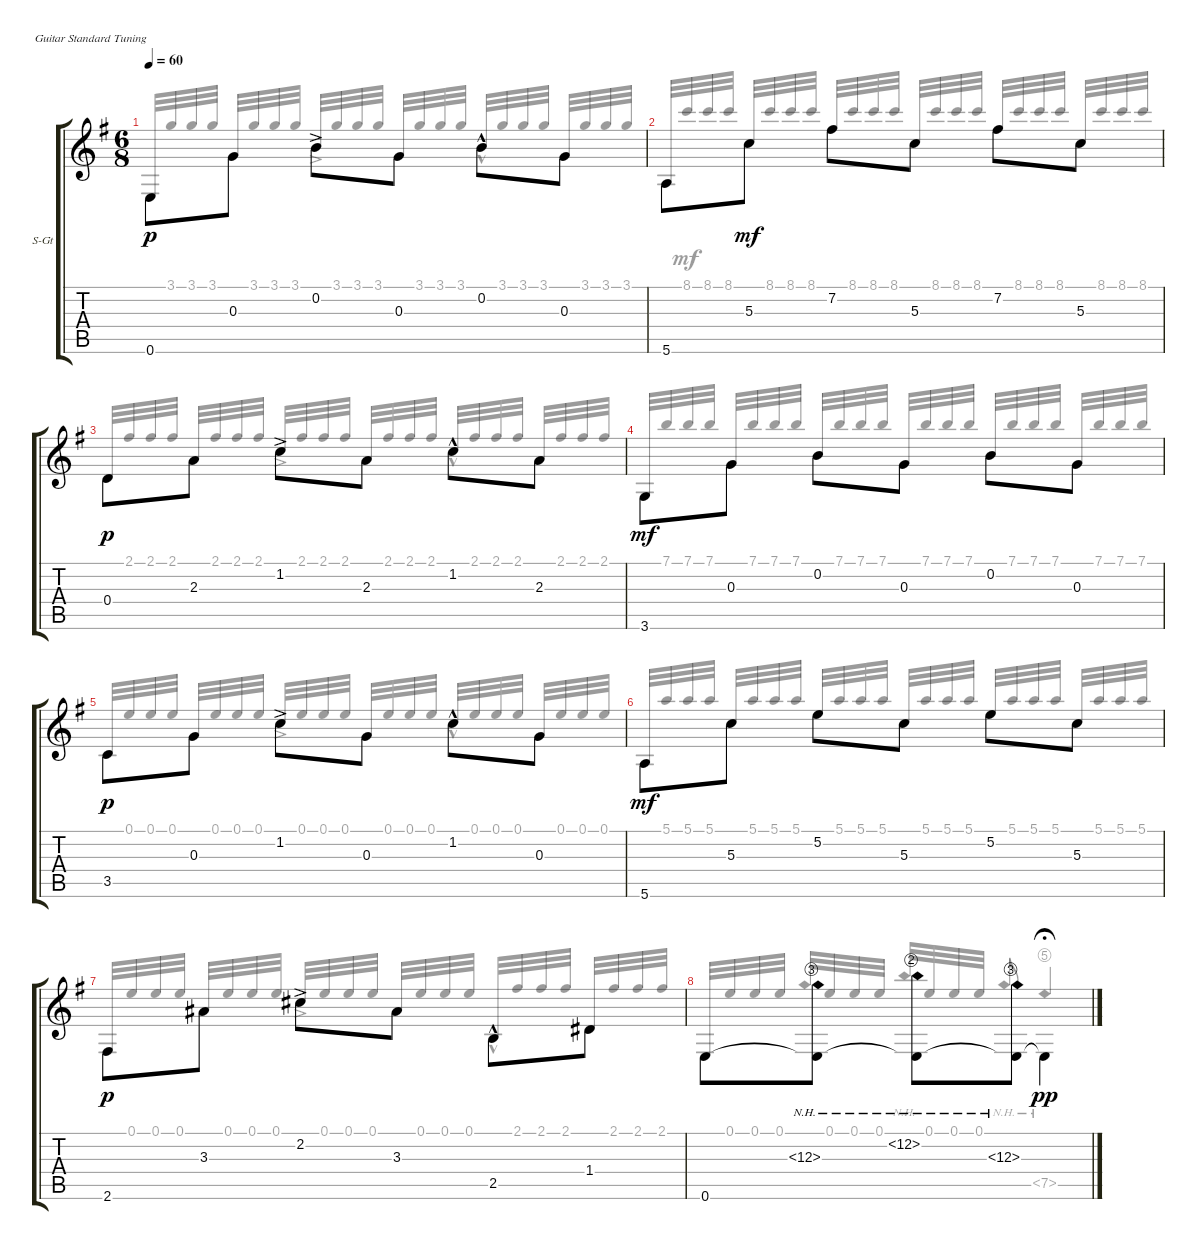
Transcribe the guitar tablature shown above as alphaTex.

\bracketExtendMode groupsimilarinstruments
\firstSystemTrackNameOrientation horizontal
\otherSystemsTrackNameOrientation horizontal
\track ("Guitar Nylon" "S-Gt") {instrument acousticguitarsteel}
\staff {score tabs}
\tuning (E4 B3 G3 D3 A2 E2)
\voice
\ts (6 8)
\tempo 60
\clef g2
\ks g
0.6.8{dy p beam invert} 0.3.8{beam split} 0.2{ac}.8{beam invert beam merge} 0.3.8{beam split} 0.2{hac}.8{beam invert} 0.3.8 |
5.6.8{beam invert} 5.3.8{dy mf beam split} 7.2.8{beam invert beam merge} 5.3.8{beam split} 7.2.8{beam invert beam merge} 5.3.8{beam merge} |
0.4.8{dy p beam invert} 2.3.8{beam split} 1.2{ac}.8{beam invert beam merge} 2.3.8{beam split} 1.2{hac}.8{beam invert} 2.3.8 |
3.6.8{dy mf beam invert} 0.3.8{beam split} 0.2.8{beam merge} 0.3.8{beam invert beam split} 0.2.8{beam invert} 0.3.8 |
3.5.8{dy p beam invert} 0.3.8{beam split} 1.2{ac}.8{beam invert beam merge} 0.3.8{beam split} 1.2{hac}.8{beam invert} 0.3.8 |
5.6.8{dy mf beam invert} 5.3.8{beam split} 5.2.8{beam invert beam merge} 5.3.8{beam split} 5.2.8{beam invert} 5.3.8 |
\scale
0.500862 2.6.8{dy p beam invert} 3.3.8{beam split} 2.2{ac}.8{beam merge} 3.3.8{beam invert beam split} 2.5{hac}.8{beam invert} 1.4.8 |
\scale
0.499083 0.6.8{beam invert} (12.3{nh string} 0.6{t}).8{beam split} (12.2{nh string} 0.6{t}).8{beam invert beam merge} (12.3{nh string} 0.6{t}).8{beam split} 0.6{t}.4{dy pp fermata (medium 0.5) beam invert}
\voice
\clef g2
\ottava regular
\simile none
\ks g
0.6.32{dy p beam invert} 3.1.32 3.1.32 3.1.32{beam split} 0.3.32{beam invert} 3.1.32 3.1.32 3.1.32{beam split} 0.2{ac}.32{beam invert} 3.1.32 3.1.32 3.1.32 0.3.32{beam invert} 3.1.32 3.1.32 3.1.32{beam split} 0.2{hac}.32{beam invert} 3.1.32 3.1.32 3.1.32{beam split} 0.3.32{beam invert} 3.1.32 3.1.32 3.1.32 |
5.6.32{beam invert} 8.1.32{dy mf} 8.1.32 8.1.32{beam split} 5.3.32{beam invert} 8.1.32 8.1.32 8.1.32{beam split} 7.2.32{beam invert} 8.1.32 8.1.32 8.1.32 5.3.32{beam invert} 8.1.32 8.1.32 8.1.32{beam split} 7.2.32{beam invert} 8.1.32 8.1.32 8.1.32{beam split} 5.3.32{beam invert} 8.1.32 8.1.32 8.1.32 |
0.4.32{dy p beam invert} 2.1.32 2.1.32 2.1.32{beam split} 2.3.32{beam invert} 2.1.32 2.1.32 2.1.32{beam split} 1.2{ac}.32{beam invert} 2.1.32 2.1.32 2.1.32 2.3.32{beam invert} 2.1.32 2.1.32 2.1.32{beam split} 1.2{hac}.32{beam invert} 2.1.32 2.1.32 2.1.32{beam split} 2.3.32{beam invert} 2.1.32 2.1.32 2.1.32 |
3.6.32{dy mf beam invert} 7.1.32 7.1.32 7.1.32{beam split} 0.3.32{beam invert} 7.1.32 7.1.32 7.1.32{beam split} 0.2.32{beam invert} 7.1.32 7.1.32 7.1.32 0.3.32{beam invert} 7.1.32 7.1.32 7.1.32{beam split} 0.2.32{beam invert} 7.1.32 7.1.32 7.1.32{beam split} 0.3.32{beam invert} 7.1.32 7.1.32 7.1.32 |
3.5.32{dy p beam invert} 0.1.32 0.1.32 0.1.32{beam split} 0.3.32{beam invert} 0.1.32 0.1.32 0.1.32{beam split} 1.2{ac}.32{beam invert} 0.1.32 0.1.32 0.1.32 0.3.32{beam invert} 0.1.32 0.1.32 0.1.32{beam split} 1.2{hac}.32{beam invert} 0.1.32 0.1.32 0.1.32{beam split} 0.3.32{beam invert} 0.1.32 0.1.32 0.1.32 |
5.6.32{dy mf beam invert} 5.1.32 5.1.32 5.1.32{beam split} 5.3.32{beam invert} 5.1.32 5.1.32 5.1.32{beam split} 5.2.32{beam invert} 5.1.32 5.1.32 5.1.32 5.3.32{beam invert} 5.1.32 5.1.32 5.1.32{beam split} 5.2.32{beam invert} 5.1.32 5.1.32 5.1.32{beam split} 5.3.32{beam invert} 5.1.32 5.1.32 5.1.32 |
\scale
0.500862 2.6.32{dy p beam invert} 0.1.32 0.1.32 0.1.32{beam split} 3.3.32{beam invert} 0.1.32 0.1.32 0.1.32{beam split} 2.2{ac}.32{beam invert} 0.1.32 0.1.32 0.1.32 3.3.32{beam invert} 0.1.32 0.1.32 0.1.32{beam split} 2.5{hac}.32{beam invert} 2.1.32 2.1.32 2.1.32{beam split} 1.4.32{beam invert} 2.1.32 2.1.32 2.1.32 |
\scale
0.499083 0.6.32{beam invert} 0.1.32 0.1.32 0.1.32{beam split} 12.3{nh}.32{beam invert} 0.1.32 0.1.32 0.1.32{beam split} 12.2{nh}.32{beam invert} 0.1.32 0.1.32 0.1.32 12.3{nh}.8 7.5{nh string}.4{dy pp fermata (medium 0.5) beam invert}
